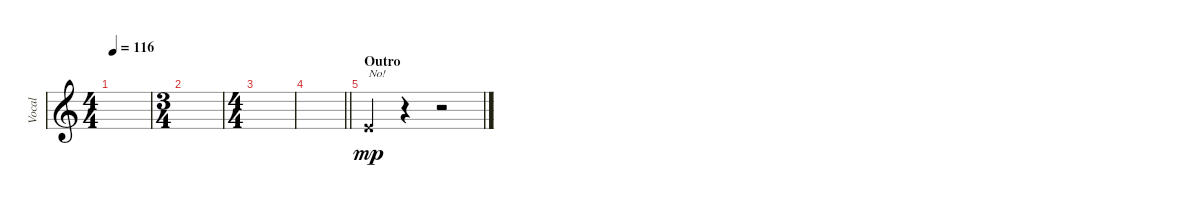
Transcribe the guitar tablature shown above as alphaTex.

\track ("Vocal" "Vocal") {instrument violin}
\staff {score}
\tuning (E4 B3 G3 D3 A2 D2) {hide}
\ts (4 4)
\tempo 116
\clef g2
\ks c
|
\ts (3 4)
|
\ts (4 4)
|
\barLineRight lightlight
|
\section ("" "Outro")
0.1{x}.4{txt "No!" dy mp} r.4 r.2
